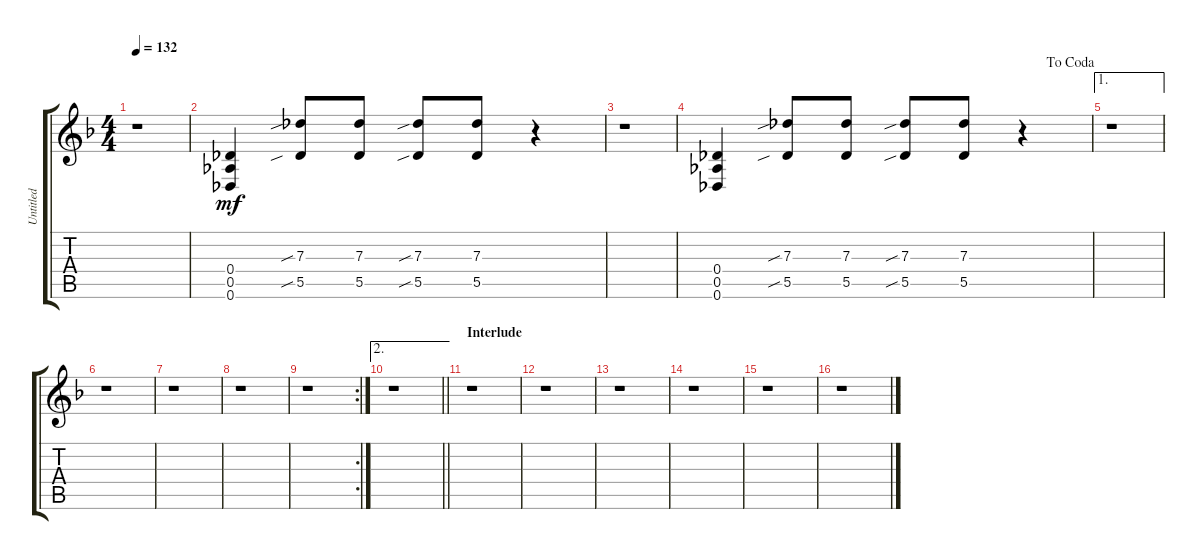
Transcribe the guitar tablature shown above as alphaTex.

\track ("Untitled" "Untitled") {instrument overdrivenguitar}
\staff {score tabs}
\tuning (Eb4 Bb3 Gb3 Db3 Ab2 Db2) {hide}
\ts (4 4)
\tempo 132
\clef g2
\ks f
r.1{dy mf} |
(0.4 0.5 0.6).4 (7.3{sib} 5.5{sib}).8 (7.3 5.5).8 (7.3{sib} 5.5{sib}).8 (7.3 5.5).8 r.4 |
r.1 |
\jump dacoda
(0.4 0.5 0.6).4 (7.3{sib} 5.5{sib}).8 (7.3 5.5).8 (7.3{sib} 5.5{sib}).8 (7.3 5.5).8 r.4 |
\ae 1
r.1 |
r.1 |
r.1 |
r.1 |
\rc 2
r.1 |
\ae 2
\barLineRight lightlight
r.1 |
\section ("" "Interlude")
r.1 |
r.1 |
r.1 |
r.1 |
r.1 |
r.1
